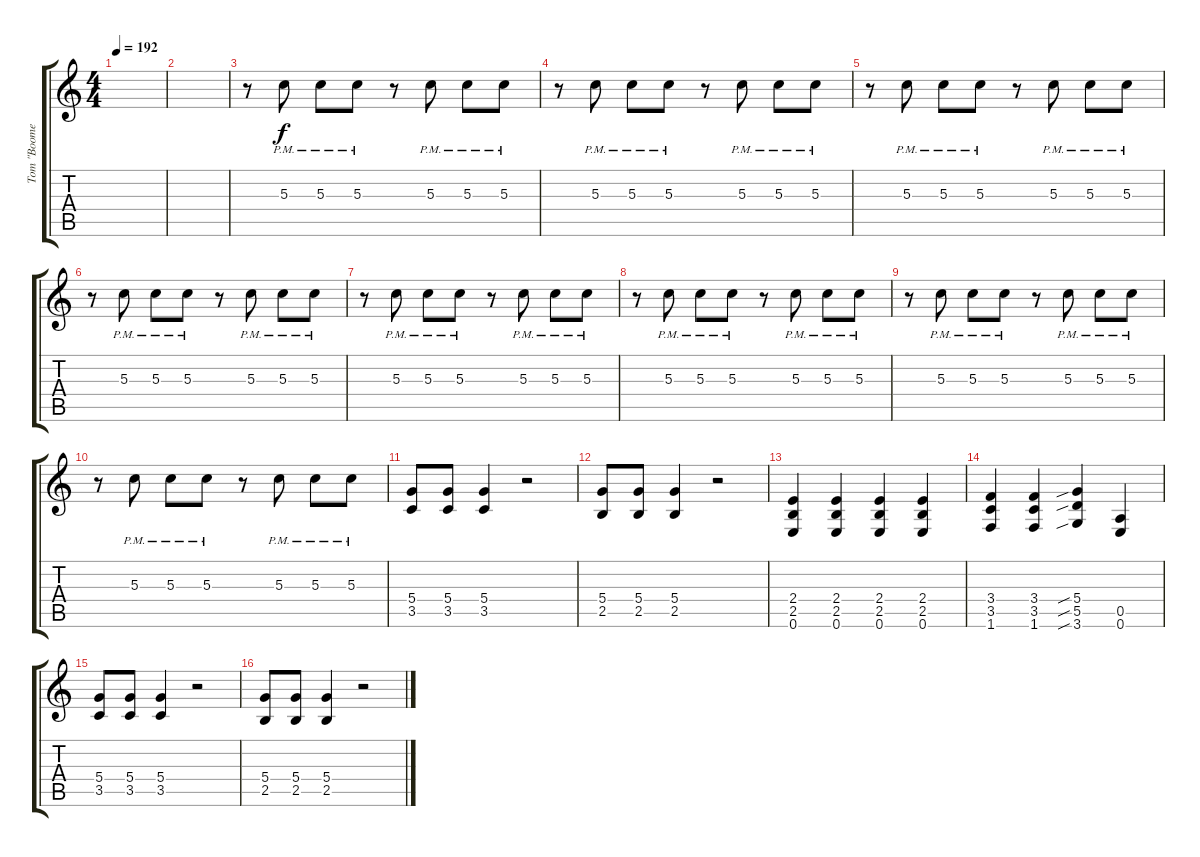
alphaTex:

\track ("Tom \"Boomer\" Delonge" "Tom \"Boome") {instrument distortionguitar}
\staff {score tabs}
\tuning (E4 B3 G3 D3 A2 E2) {hide}
\ts (4 4)
\tempo 192
\clef g2
\ks c
|
|
r.8{volume 10} 5.3{pm}.8 5.3{pm}.8 5.3{pm}.8 r.8 5.3{pm}.8 5.3{pm}.8 5.3{pm}.8 |
r.8 5.3{pm}.8 5.3{pm}.8 5.3{pm}.8 r.8 5.3{pm}.8 5.3{pm}.8 5.3{pm}.8 |
r.8 5.3{pm}.8 5.3{pm}.8 5.3{pm}.8 r.8 5.3{pm}.8 5.3{pm}.8 5.3{pm}.8 |
r.8 5.3{pm}.8 5.3{pm}.8 5.3{pm}.8 r.8 5.3{pm}.8 5.3{pm}.8 5.3{pm}.8 |
r.8 5.3{pm}.8 5.3{pm}.8 5.3{pm}.8 r.8 5.3{pm}.8 5.3{pm}.8 5.3{pm}.8 |
r.8 5.3{pm}.8 5.3{pm}.8 5.3{pm}.8 r.8 5.3{pm}.8 5.3{pm}.8 5.3{pm}.8 |
r.8 5.3{pm}.8 5.3{pm}.8 5.3{pm}.8 r.8 5.3{pm}.8 5.3{pm}.8 5.3{pm}.8 |
r.8 5.3{pm}.8 5.3{pm}.8 5.3{pm}.8 r.8 5.3{pm}.8 5.3{pm}.8 5.3{pm}.8 |
(5.4 3.5).8 (5.4 3.5).8 (5.4 3.5).4 r.2 |
(5.4 2.5).8 (5.4 2.5).8 (5.4 2.5).4 r.2 |
(2.4 2.5 0.6).4 (2.4 2.5 0.6).4 (2.4 2.5 0.6).4 (2.4 2.5 0.6).4 |
(3.4 3.5 1.6).4 (3.4 3.5 1.6).4 (5.4{sib} 5.5{sib} 3.6{sib}).4 (0.5 0.6).4 |
(5.4 3.5).8 (5.4 3.5).8 (5.4 3.5).4 r.2 |
(5.4 2.5).8 (5.4 2.5).8 (5.4 2.5).4 r.2
